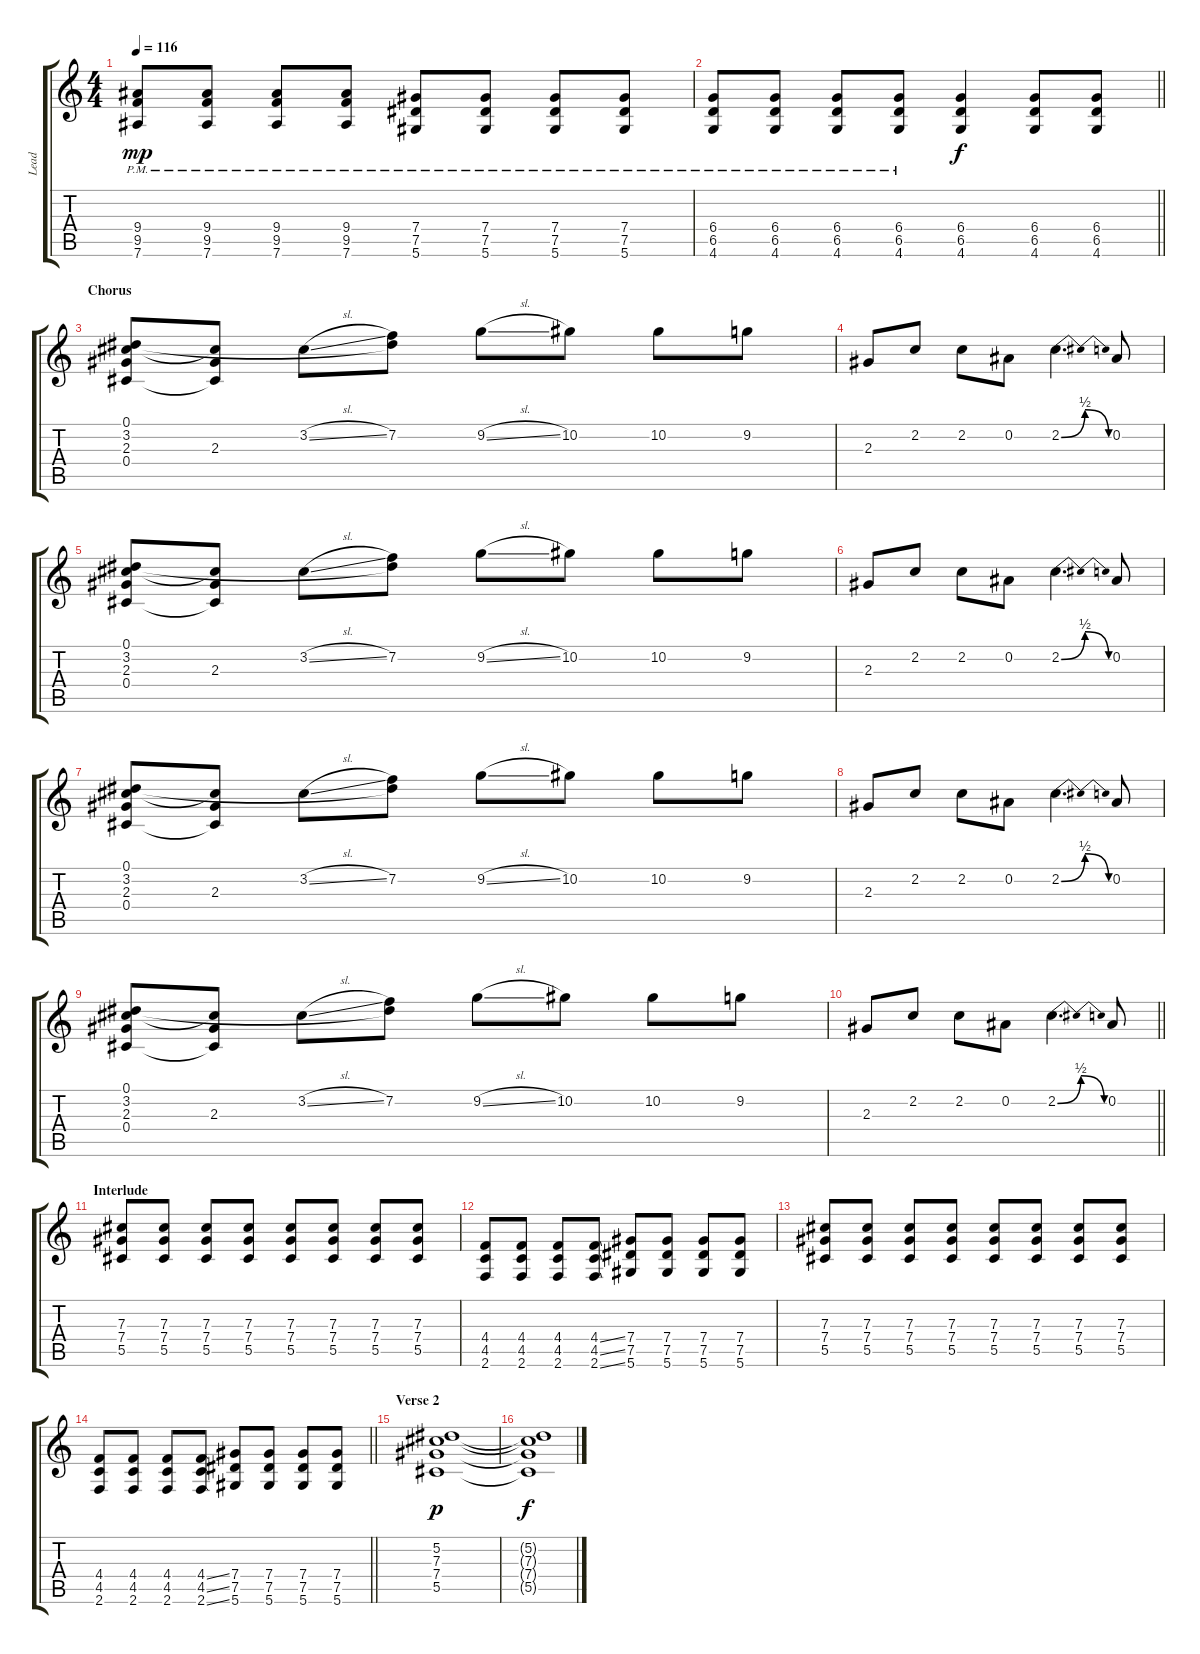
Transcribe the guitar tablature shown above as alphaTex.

\track ("Lead" "Lead") {instrument overdrivenguitar}
\staff {score tabs}
\tuning (Eb4 Bb3 Gb3 Db3 Ab2 Eb2) {hide}
\ts (4 4)
\tempo 116
\clef g2
\ks c
(9.4{pm} 9.5{pm} 7.6{pm}).8{dy mp} (9.4{pm} 9.5{pm} 7.6{pm}).8 (9.4{pm} 9.5{pm} 7.6{pm}).8 (9.4{pm} 9.5{pm} 7.6{pm}).8 (7.4{pm} 7.5{pm} 5.6{pm}).8 (7.4{pm} 7.5{pm} 5.6{pm}).8 (7.4{pm} 7.5{pm} 5.6{pm}).8 (7.4{pm} 7.5{pm} 5.6{pm}).8 |
\barLineRight lightlight
(6.4{pm} 6.5{pm} 4.6{pm}).8 (6.4{pm} 6.5{pm} 4.6{pm}).8 (6.4{pm} 6.5{pm} 4.6{pm}).8 (6.4{pm} 6.5{pm} 4.6{pm}).8 (6.4 6.5 4.6).4{dy f} (6.4 6.5 4.6).8 (6.4 6.5 4.6).8 |
\section ("" "Chorus")
(0.1 3.2 2.3 0.4).8 (3.2{t} 2.3 0.4{t}).8 3.2{sl}.8 (0.1{t} 7.2).8 9.2{sl}.8 10.2.8 10.2.8 9.2.8 |
2.3.8 2.2.8 2.2.8 0.2.8 2.2{be (bendrelease 0 0 20 2 35 2 60 0)}.4{d} 0.2.8 |
(0.1 3.2 2.3 0.4).8 (3.2{t} 2.3 0.4{t}).8 3.2{sl}.8 (0.1{t} 7.2).8 9.2{sl}.8 10.2.8 10.2.8 9.2.8 |
2.3.8 2.2.8 2.2.8 0.2.8 2.2{be (bendrelease 0 0 20 2 35 2 60 0)}.4{d} 0.2.8 |
(0.1 3.2 2.3 0.4).8 (3.2{t} 2.3 0.4{t}).8 3.2{sl}.8 (0.1{t} 7.2).8 9.2{sl}.8 10.2.8 10.2.8 9.2.8 |
2.3.8 2.2.8 2.2.8 0.2.8 2.2{be (bendrelease 0 0 20 2 35 2 60 0)}.4{d} 0.2.8 |
(0.1 3.2 2.3 0.4).8 (3.2{t} 2.3 0.4{t}).8 3.2{sl}.8 (0.1{t} 7.2).8 9.2{sl}.8 10.2.8 10.2.8 9.2.8 |
\barLineRight lightlight
2.3.8 2.2.8 2.2.8 0.2.8 2.2{be (bendrelease 0 0 20 2 35 2 60 0)}.4{d} 0.2.8 |
\section ("" "Interlude")
(7.3 7.4 5.5).8 (7.3 7.4 5.5).8 (7.3 7.4 5.5).8 (7.3 7.4 5.5).8 (7.3 7.4 5.5).8 (7.3 7.4 5.5).8 (7.3 7.4 5.5).8 (7.3 7.4 5.5).8 |
(4.4 4.5 2.6).8 (4.4 4.5 2.6).8 (4.4 4.5 2.6).8 (4.4{ss} 4.5{ss} 2.6{ss}).8 (7.4 7.5 5.6).8 (7.4 7.5 5.6).8 (7.4 7.5 5.6).8 (7.4 7.5 5.6).8 |
(7.3 7.4 5.5).8 (7.3 7.4 5.5).8 (7.3 7.4 5.5).8 (7.3 7.4 5.5).8 (7.3 7.4 5.5).8 (7.3 7.4 5.5).8 (7.3 7.4 5.5).8 (7.3 7.4 5.5).8 |
\barLineRight lightlight
(4.4 4.5 2.6).8 (4.4 4.5 2.6).8 (4.4 4.5 2.6).8 (4.4{ss} 4.5{ss} 2.6{ss}).8 (7.4 7.5 5.6).8 (7.4 7.5 5.6).8 (7.4 7.5 5.6).8 (7.4 7.5 5.6).8 |
\section ("" "Verse 2")
(5.2 7.3 7.4 5.5).1{dy p} |
(5.2{t} 7.3{t} 7.4{t} 5.5{t}).1{dy f}
